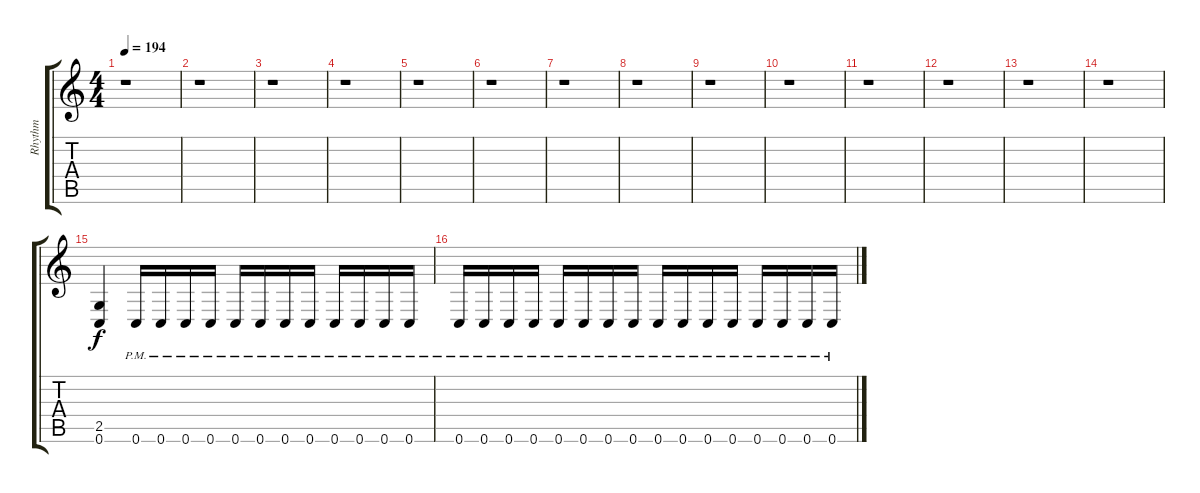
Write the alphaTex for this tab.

\track ("Rhythm" "Rhythm") {instrument overdrivenguitar}
\staff {score tabs}
\tuning (C4 G3 Eb3 Bb2 F2 C2) {hide}
\ts (4 4)
\tempo 194
\clef g2
\ks c
r.1{dy f} |
r.1 |
r.1 |
r.1 |
r.1 |
r.1 |
r.1 |
r.1 |
r.1 |
r.1 |
r.1 |
r.1 |
r.1 |
r.1 |
(2.5 0.6).4 0.6{pm}.16 0.6{pm}.16 0.6{pm}.16 0.6{pm}.16 0.6{pm}.16 0.6{pm}.16 0.6{pm}.16 0.6{pm}.16 0.6{pm}.16 0.6{pm}.16 0.6{pm}.16 0.6{pm}.16 |
0.6{pm}.16 0.6{pm}.16 0.6{pm}.16 0.6{pm}.16 0.6{pm}.16 0.6{pm}.16 0.6{pm}.16 0.6{pm}.16 0.6{pm}.16 0.6{pm}.16 0.6{pm}.16 0.6{pm}.16 0.6{pm}.16 0.6{pm}.16 0.6{pm}.16 0.6{pm}.16
